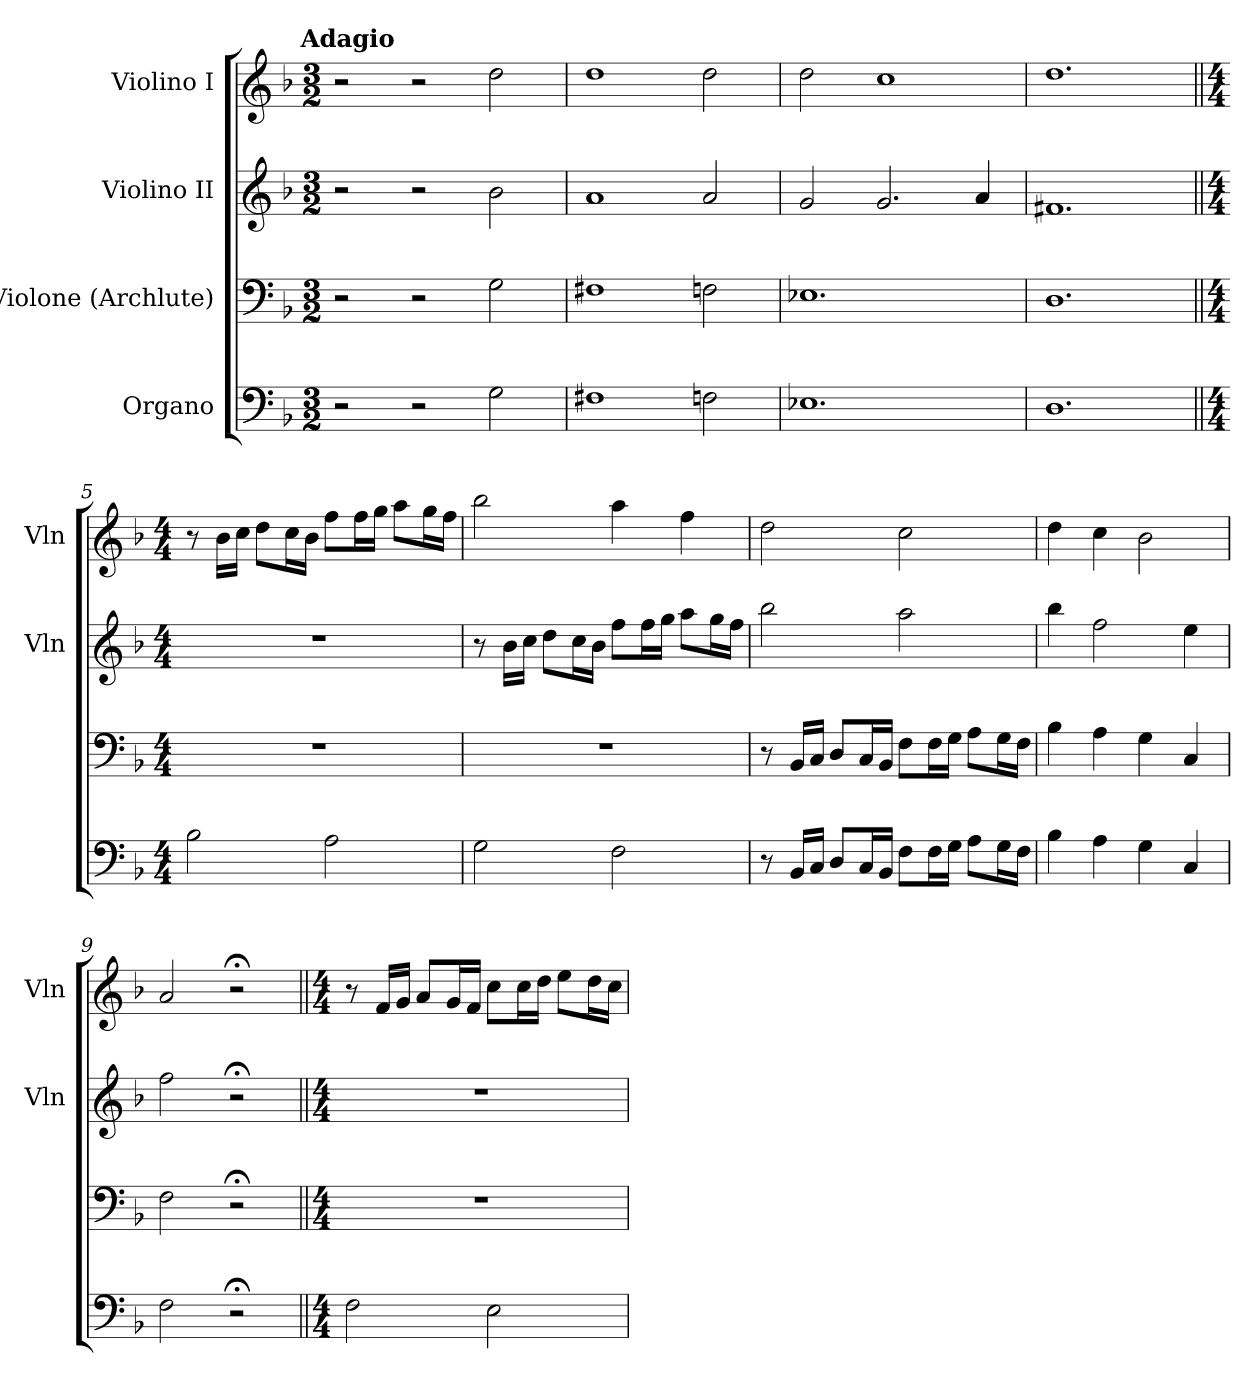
**kern	**kern	**kern	**kern
*part4	*part3	*part2	*part1
*staff4	*staff3	*staff2	*staff1
*I"Organo	*I"Violone (Archlute)	*I"Violino II	*I"Violino I
*	*	*I'Vln	*I'Vln
*clefF4	*clefF4	*clefG2	*clefG2
*k[b-]	*k[b-]	*k[b-]	*k[b-]
!!LO:TX:omd:t=Adagio
*M3/2	*M3/2	*M3/2	*M3/2
*MM66	*MM66	*MM66	*MM66
=1	=1	=1	=1
2r	2r	2r	2r
2r	2r	2r	2r
2G\	2G\	2b-\	2dd\
=2	=2	=2	=2
1F#X\	1F#X\	1a/	1dd\
2Fn\	2Fn\	2a/	2dd\
=3	=3	=3	=3
1.E-X\	1.E-X\	2g/	2dd\
.	.	2.g/	1cc\
.	.	4a/	.
=4	=4	=4	=4
1.D\	1.D\	1.f#X/	1.dd\
=5||	=5||	=5||	=5||
*M4/4	*M4/4	*M4/4	*M4/4
*	*	*	*MM72
2B-\	1r	1r	8r
.	.	.	16b-\LL
.	.	.	16cc\JJ
.	.	.	8dd\L
.	.	.	16cc\L
.	.	.	16b-\JJ
2A\	.	.	8ff\L
.	.	.	16ff\L
.	.	.	16gg\JJ
.	.	.	8aa\L
.	.	.	16gg\L
.	.	.	16ff\JJ
=6	=6	=6	=6
2G\	1r	8r	2bb-\
.	.	16b-\LL	.
.	.	16cc\JJ	.
.	.	8dd\L	.
.	.	16cc\L	.
.	.	16b-\JJ	.
2F\	.	8ff\L	4aa\
.	.	16ff\L	.
.	.	16gg\JJ	.
.	.	8aa\L	4ff\
.	.	16gg\L	.
.	.	16ff\JJ	.
=7	=7	=7	=7
8r	8r	2bb-\	2dd\
16BB-/LL	16BB-/LL	.	.
16C/JJ	16C/JJ	.	.
8D/L	8D/L	.	.
16C/L	16C/L	.	.
16BB-/JJ	16BB-/JJ	.	.
8F\L	8F\L	2aa\	2cc\
16F\L	16F\L	.	.
16G\JJ	16G\JJ	.	.
8A\L	8A\L	.	.
16G\L	16G\L	.	.
16F\JJ	16F\JJ	.	.
=8	=8	=8	=8
*	*	*	*MM60
4B-\	4B-\	4bb-\	4dd\
4A\	4A\	2ff\	4cc\
4G\	4G\	.	2b-\
4C/	4C/	4ee\	.
=9	=9	=9	=9
2F\	2F\	2ff\	2a/
2r;<	2r;<	2r;<	2r;<
=10||	=10||	=10||	=10||
*M4/4	*M4/4	*M4/4	*M4/4
*	*	*	*MM72
2F\	1r	1r	8r
.	.	.	16f/LL
.	.	.	16g/JJ
.	.	.	8a/L
.	.	.	16g/L
.	.	.	16f/JJ
2E\	.	.	8cc\L
.	.	.	16cc\L
.	.	.	16dd\JJ
.	.	.	8ee\L
.	.	.	16dd\L
.	.	.	16cc\JJ
=	=	=	=
*-	*-	*-	*-
